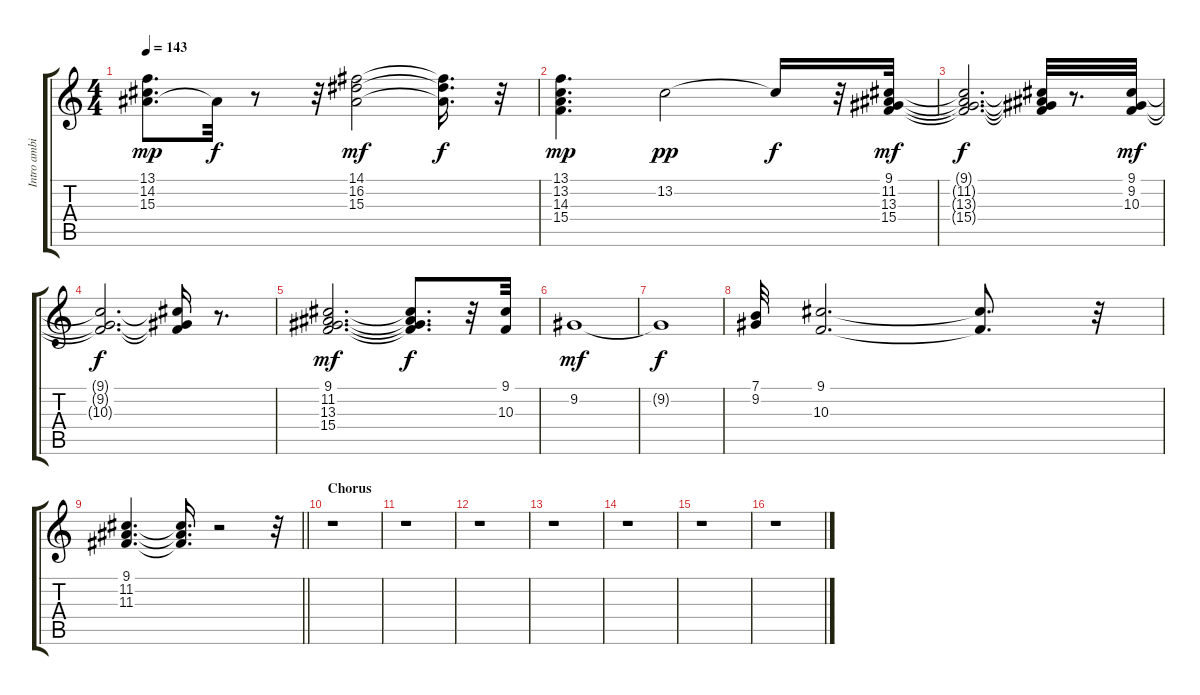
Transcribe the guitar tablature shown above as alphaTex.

\track ("Intro ambience" "Intro ambi") {instrument fx4atmosphere}
\staff {score tabs}
\tuning (E4 B3 G3 D3 A2 E2) {hide}
\ts (4 4)
\tempo 143
\clef g2
\ks c
(13.1 14.2 15.3).8{d dy mp} 15.3{t}.32{dy f} r.8 r.32 (14.1 16.2 15.3).2{dy mf} (14.1{t} 16.2{t} 15.3{t}).16{d dy f} r.32 |
(13.1 13.2 14.3 15.4).4{d dy mp} 13.2.2{dy pp} 13.2{t}.16{dy f} r.32 (9.1 11.2 13.3 15.4).32{dy mf} |
(9.1{t} 11.2{t} 13.3{t} 15.4{t}).2{d dy f} (9.1{t} 11.2{t} 13.3{t} 15.4{t}).32 r.8{d} (9.1 9.2 10.3).32{dy mf} |
(9.1{t} 9.2{t} 10.3{t}).2{d dy f} (9.1{t} 9.2{t} 10.3{t}).16 r.8{d} |
(9.1 11.2 13.3 15.4).2{d dy mf} (9.1{t} 11.2{t} 13.3{t} 15.4{t}).8{d dy f} r.32 (9.1 10.3).32 |
9.2.1{dy mf} |
9.2{t}.1{dy f} |
(7.1 9.2).32 (9.1 10.3).2{d} (9.1{t} 10.3{t}).8{d} r.32 |
\barLineRight lightlight
(9.1 11.2 11.3).4{d} (9.1{t} 11.2{t} 11.3{t}).16{d} r.2 r.32 |
\section ("" "Chorus")
r.1 |
r.1 |
r.1 |
r.1 |
r.1 |
r.1 |
r.1
